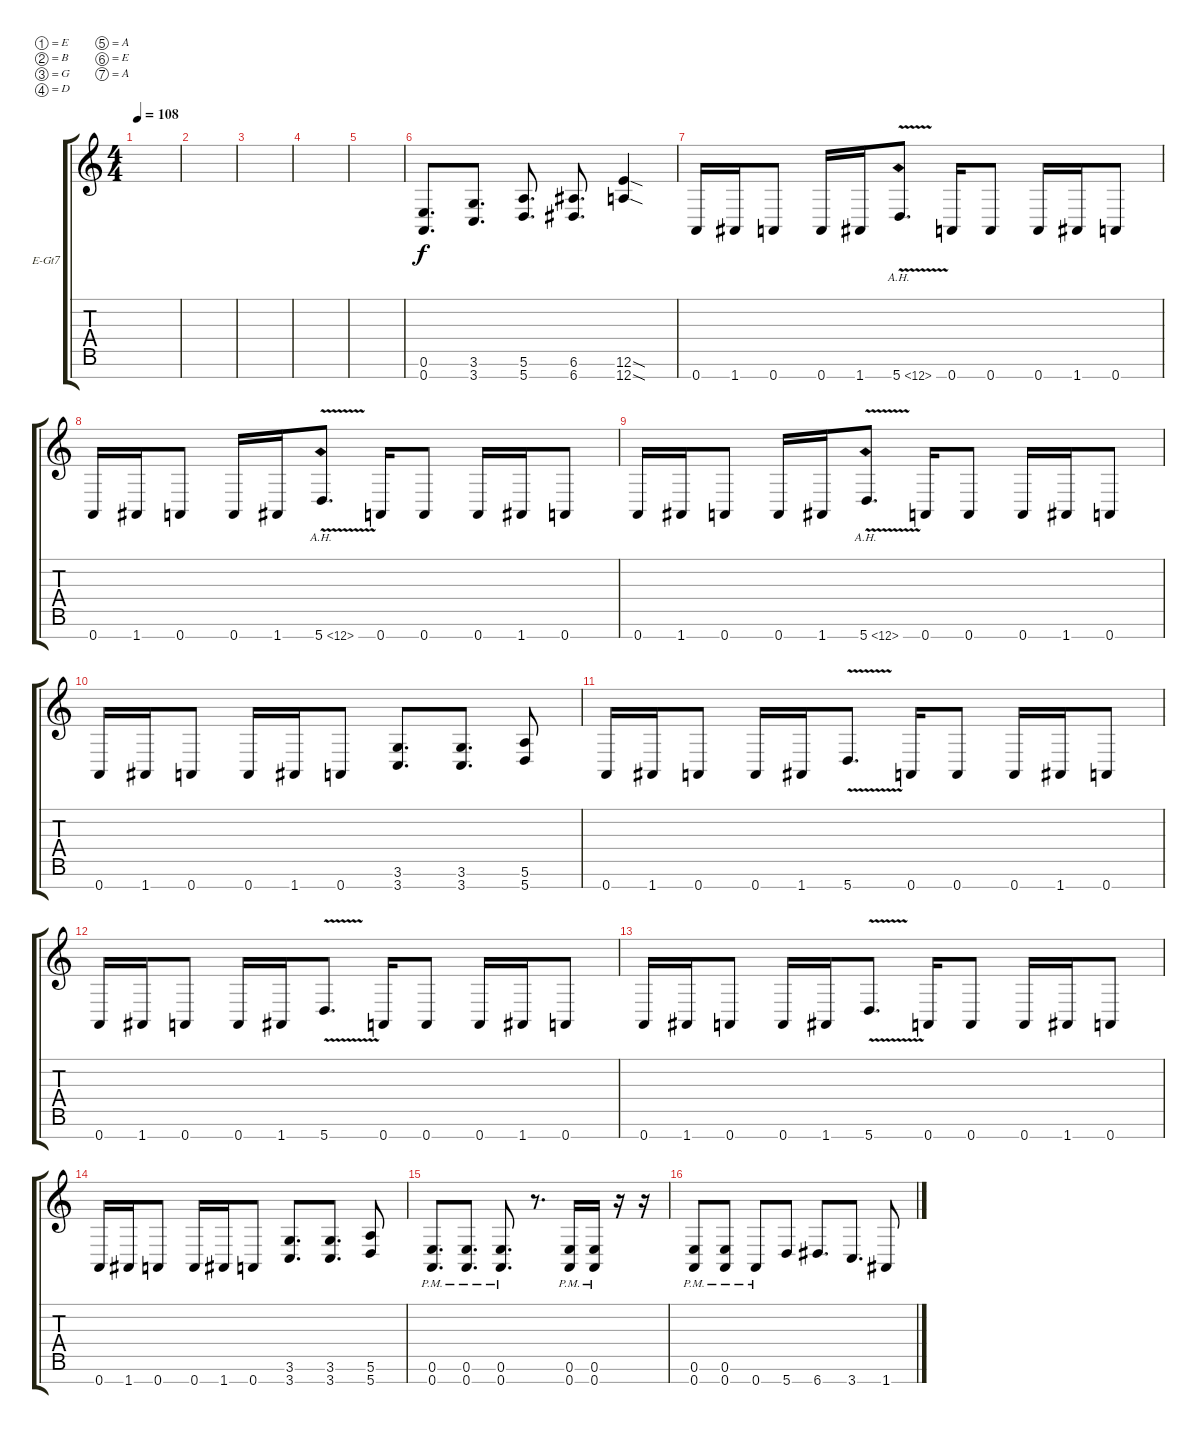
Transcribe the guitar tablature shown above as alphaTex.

\defaultSystemsLayout 4
\bracketExtendMode groupsimilarinstruments
\firstSystemTrackNameOrientation horizontal
\otherSystemsTrackNameOrientation horizontal
\track ("Electric Guitar" "E-Gt7") {instrument distortionguitar}
\staff {score tabs}
\tuning (E4 B3 G3 D3 A2 E2 A1)
\ts (4 4)
\tempo 108
\clef g2
\ks c
|
|
|
|
|
(0.7 0.6).8{d} (3.7 3.6).8{d} (5.7 5.6).8{d} (6.7 6.6).8{d} (12.7{sod} 12.6{sod}).4 |
0.7.16 1.7.16 0.7.8 0.7.16 1.7.16 5.7{ah 7 v}.8{d} 0.7.16 0.7.8 0.7.16 1.7.16 0.7.8 |
0.7.16 1.7.16 0.7.8 0.7.16 1.7.16 5.7{ah 7 v}.8{d} 0.7.16 0.7.8 0.7.16 1.7.16 0.7.8 |
0.7.16 1.7.16 0.7.8 0.7.16 1.7.16 5.7{ah 7 v}.8{d} 0.7.16 0.7.8 0.7.16 1.7.16 0.7.8 |
0.7.16 1.7.16 0.7.8 0.7.16 1.7.16 0.7.8 (3.7 3.6).8{d} (3.7 3.6).8{d} (5.7 5.6).8 |
0.7.16 1.7.16 0.7.8 0.7.16 1.7.16 5.7{v}.8{d} 0.7.16 0.7.8 0.7.16 1.7.16 0.7.8 |
0.7.16 1.7.16 0.7.8 0.7.16 1.7.16 5.7{v}.8{d} 0.7.16 0.7.8 0.7.16 1.7.16 0.7.8 |
0.7.16 1.7.16 0.7.8 0.7.16 1.7.16 5.7{v}.8{d} 0.7.16 0.7.8 0.7.16 1.7.16 0.7.8 |
0.7.16 1.7.16 0.7.8 0.7.16 1.7.16 0.7.8 (3.7 3.6).8{d} (3.7 3.6).8{d} (5.7 5.6).8 |
(0.7{pm} 0.6{pm}).8{d} (0.6{pm} 0.7{pm}).8{d} (0.7{pm} 0.6{pm}).8{d} r.8{d} (0.7{pm} 0.6{pm}).16 (0.7{pm} 0.6{pm}).16 r.16 r.16 |
(0.6{pm} 0.7{pm}).8 (0.7{pm} 0.6{pm}).8 0.7{pm}.8 5.7.8 6.7.8{d} 3.7.8{d} 1.7.8
